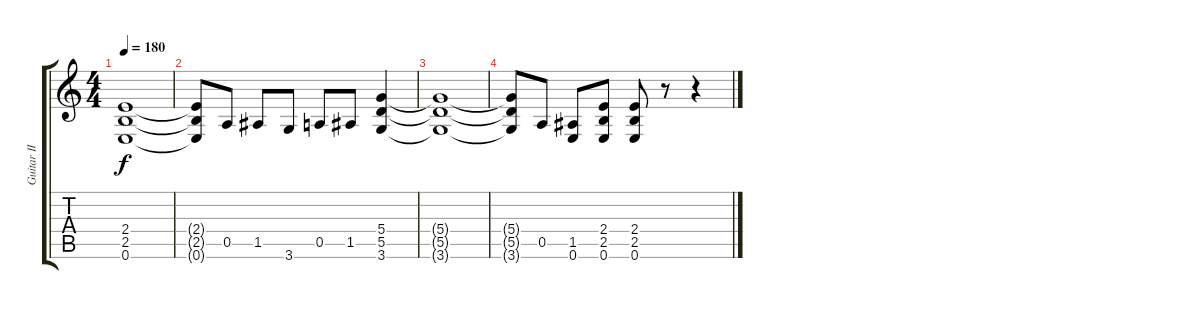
\track ("Guitar II - Kirk" "Guitar II ") {instrument distortionguitar}
\staff {score tabs}
\tuning (E4 B3 G3 D3 A2 E2) {hide}
\ts (4 4)
\tempo 180
\clef g2
\ks c
(2.4{t} 2.5{t} 0.6{t}).1{dy f} |
(2.4{t} 2.5{t} 0.6{t}).8 0.5.8 1.5.8 3.6.8 0.5.8 1.5.8 (5.4 5.5 3.6).4 |
(5.4{t} 5.5{t} 3.6{t}).1 |
(5.4{t} 5.5{t} 3.6{t}).8 0.5.8 (1.5 0.6).8 (2.4 2.5 0.6).8 (2.4 2.5 0.6).8 r.8 r.4
